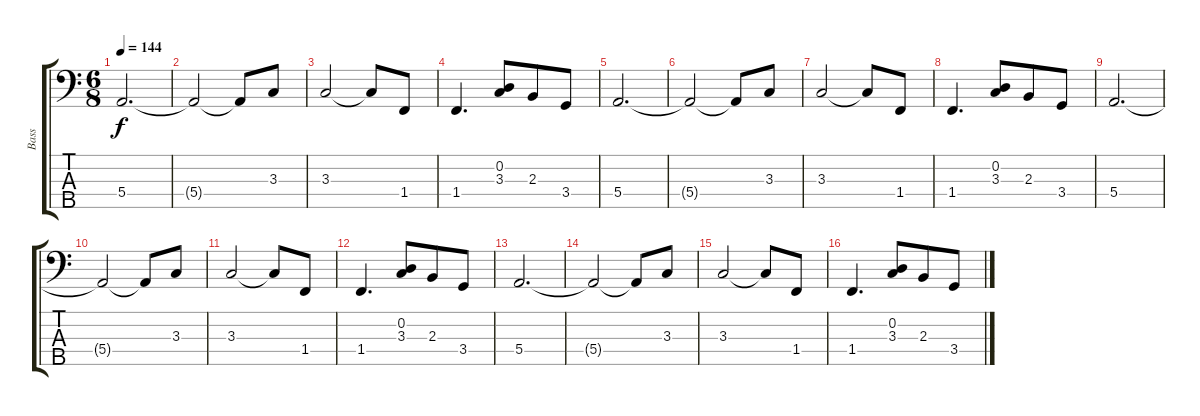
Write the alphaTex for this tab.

\track ("Bass" "Bass") {instrument distortionguitar}
\staff {score tabs}
\tuning (G2 D2 A1 E1 B0) {hide}
\ts (6 8)
\tempo 144
\clef f4
\ks c
5.4.2{d dy f} |
5.4{t}.2 5.4{t}.8 3.3.8 |
3.3.2 3.3{t}.8 1.4.8 |
1.4.4{d} (0.2 3.3).8 2.3.8 3.4.8 |
5.4.2{d} |
5.4{t}.2 5.4{t}.8 3.3.8 |
3.3.2 3.3{t}.8 1.4.8 |
1.4.4{d} (0.2 3.3).8 2.3.8 3.4.8 |
5.4.2{d} |
5.4{t}.2 5.4{t}.8 3.3.8 |
3.3.2 3.3{t}.8 1.4.8 |
1.4.4{d} (0.2 3.3).8 2.3.8 3.4.8 |
5.4.2{d} |
5.4{t}.2 5.4{t}.8 3.3.8 |
3.3.2 3.3{t}.8 1.4.8 |
1.4.4{d} (0.2 3.3).8 2.3.8 3.4.8
